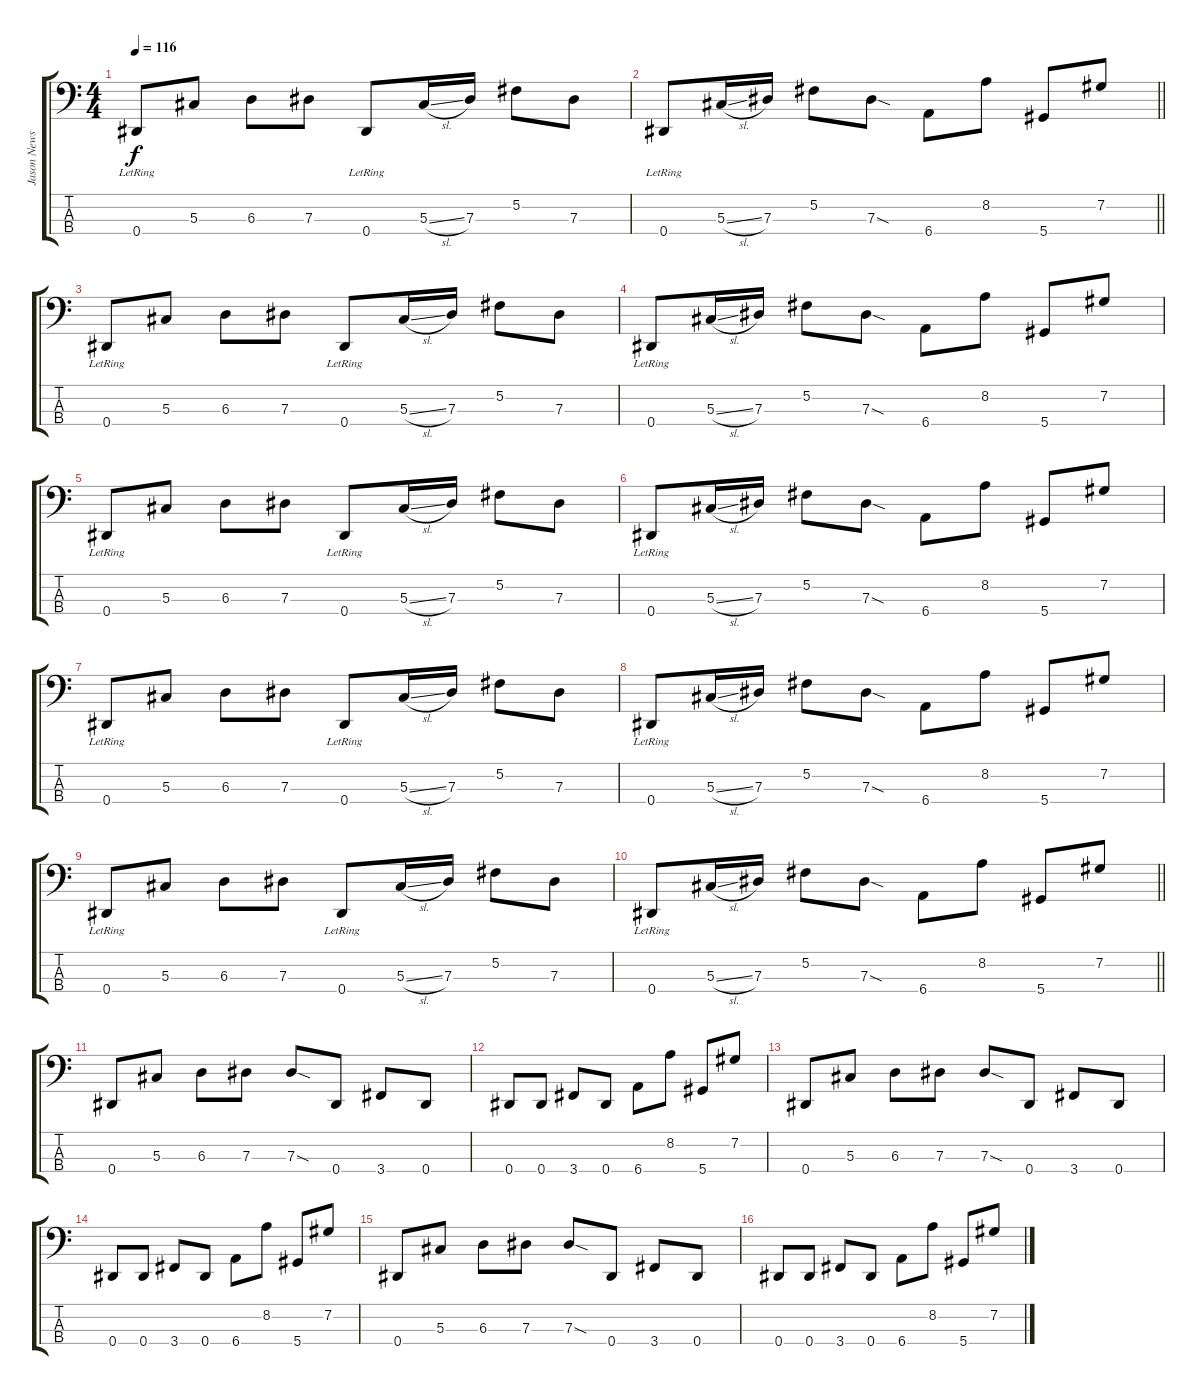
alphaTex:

\track ("Jason Newsted - bass guitar" "Jason News") {instrument electricbassfinger}
\staff {score tabs}
\tuning (Gb2 Db2 Ab1 Eb1) {hide}
\ts (4 4)
\tempo 116
\clef f4
\ks c
0.4{lr}.8{dy f} 5.3.8 6.3.8 7.3.8 0.4{lr}.8 5.3{sl}.16 7.3.16 5.2.8 7.3.8 |
\barLineRight lightlight
0.4{lr}.8 5.3{sl}.16 7.3.16 5.2.8 7.3{sod}.8 6.4.8 8.2.8 5.4.8 7.2.8 |
\section ("" "")
0.4{lr}.8 5.3.8 6.3.8 7.3.8 0.4{lr}.8 5.3{sl}.16 7.3.16 5.2.8 7.3.8 |
0.4{lr}.8 5.3{sl}.16 7.3.16 5.2.8 7.3{sod}.8 6.4.8 8.2.8 5.4.8 7.2.8 |
0.4{lr}.8 5.3.8 6.3.8 7.3.8 0.4{lr}.8 5.3{sl}.16 7.3.16 5.2.8 7.3.8 |
0.4{lr}.8 5.3{sl}.16 7.3.16 5.2.8 7.3{sod}.8 6.4.8 8.2.8 5.4.8 7.2.8 |
0.4{lr}.8 5.3.8 6.3.8 7.3.8 0.4{lr}.8 5.3{sl}.16 7.3.16 5.2.8 7.3.8 |
0.4{lr}.8 5.3{sl}.16 7.3.16 5.2.8 7.3{sod}.8 6.4.8 8.2.8 5.4.8 7.2.8 |
0.4{lr}.8 5.3.8 6.3.8 7.3.8 0.4{lr}.8 5.3{sl}.16 7.3.16 5.2.8 7.3.8 |
\barLineRight lightlight
0.4{lr}.8 5.3{sl}.16 7.3.16 5.2.8 7.3{sod}.8 6.4.8 8.2.8 5.4.8 7.2.8 |
\section ("" "")
0.4.8 5.3.8 6.3.8 7.3.8 7.3{sod}.8 0.4.8 3.4.8 0.4.8 |
0.4.8 0.4.8 3.4.8 0.4.8 6.4.8 8.2.8 5.4.8 7.2.8 |
0.4.8 5.3.8 6.3.8 7.3.8 7.3{sod}.8 0.4.8 3.4.8 0.4.8 |
0.4.8 0.4.8 3.4.8 0.4.8 6.4.8 8.2.8 5.4.8 7.2.8 |
0.4.8 5.3.8 6.3.8 7.3.8 7.3{sod}.8 0.4.8 3.4.8 0.4.8 |
0.4.8 0.4.8 3.4.8 0.4.8 6.4.8 8.2.8 5.4.8 7.2.8
